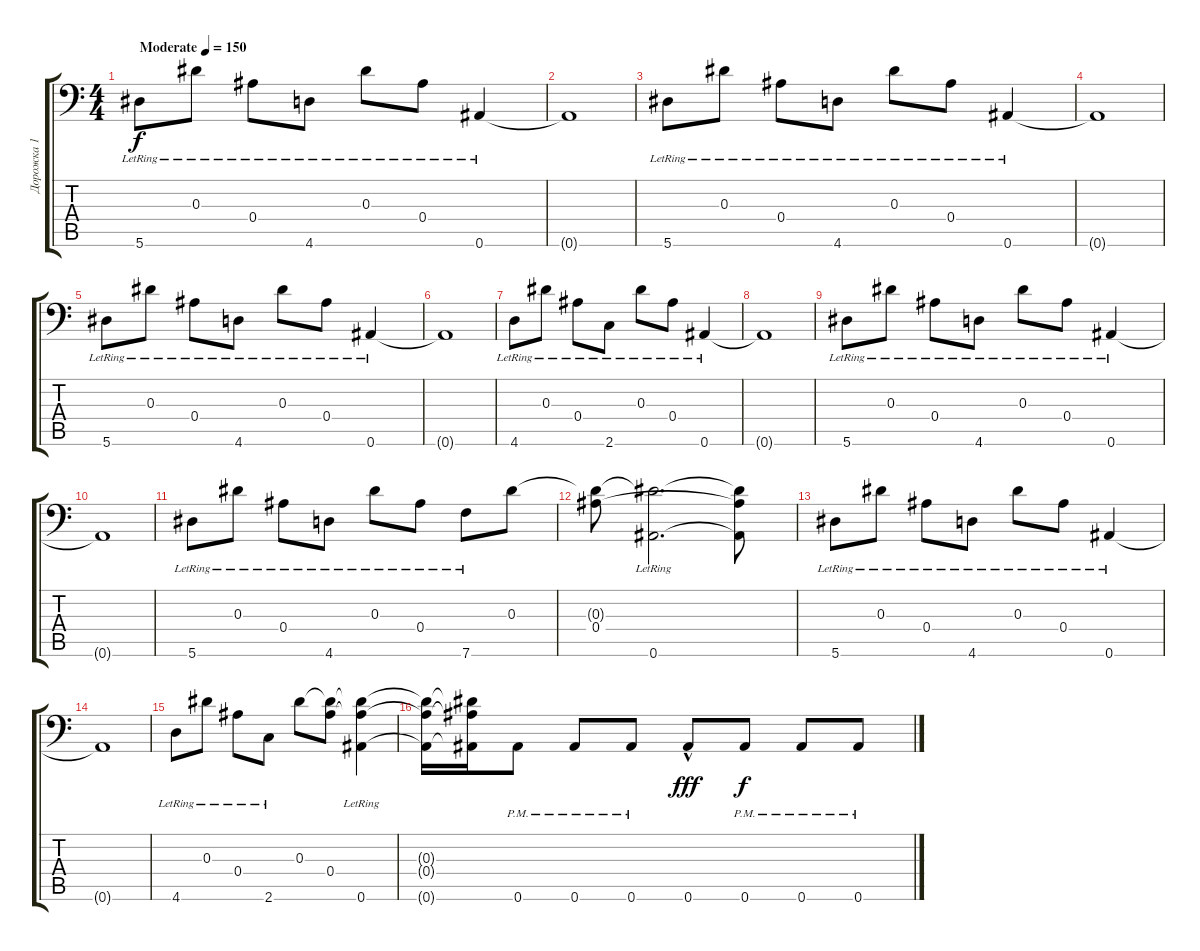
\track ("Дорожка 1" "Дорожка 1") {instrument overdrivenguitar}
\staff {score tabs}
\tuning (C4 G3 Eb3 Bb2 F2 Bb1) {hide}
\ts (4 4)
\tempo (150 "Moderate")
\clef f4
\ks c
5.6{lr}.8{dy f instrument overdrivenguitar} 0.3{lr}.8 0.4{lr}.8 4.6{lr}.8 0.3{lr}.8 0.4{lr}.8 0.6{lr}.4 |
0.6{t}.1 |
5.6{lr}.8 0.3{lr}.8 0.4{lr}.8 4.6{lr}.8 0.3{lr}.8 0.4{lr}.8 0.6{lr}.4 |
0.6{t}.1 |
5.6{lr}.8 0.3{lr}.8 0.4{lr}.8 4.6{lr}.8 0.3{lr}.8 0.4{lr}.8 0.6{lr}.4 |
0.6{t}.1 |
4.6{lr}.8 0.3{lr}.8 0.4{lr}.8 2.6{lr}.8 0.3{lr}.8 0.4{lr}.8 0.6{lr}.4 |
0.6{t}.1 |
5.6{lr}.8 0.3{lr}.8 0.4{lr}.8 4.6{lr}.8 0.3{lr}.8 0.4{lr}.8 0.6{lr}.4 |
0.6{t}.1 |
5.6{lr}.8 0.3{lr}.8 0.4{lr}.8 4.6{lr}.8 0.3{lr}.8 0.4{lr}.8 7.6{lr}.8 0.3.8 |
(0.3{t} 0.4).8 (0.3{t} 0.6{lr}).2{d} (0.3{t} 0.4{t} 0.6{t}).8 |
5.6{lr}.8 0.3{lr}.8 0.4{lr}.8 4.6{lr}.8 0.3{lr}.8 0.4{lr}.8 0.6{lr}.4 |
0.6{t}.1 |
4.6{lr}.8 0.3{lr}.8 0.4{lr}.8 2.6{lr}.8 0.3.8 (0.3{t} 0.4).8 (0.3{t} 0.4{t} 0.6{lr}).4 |
(0.3{t} 0.4{t} 0.6{t}).16 (0.3{t} 0.4{t} 0.6{t}).16 0.6{pm}.8 0.6{pm}.8 0.6{pm}.8 0.6{hac}.8{dy fff} 0.6{pm}.8{dy f} 0.6{pm}.8 0.6{pm}.8
